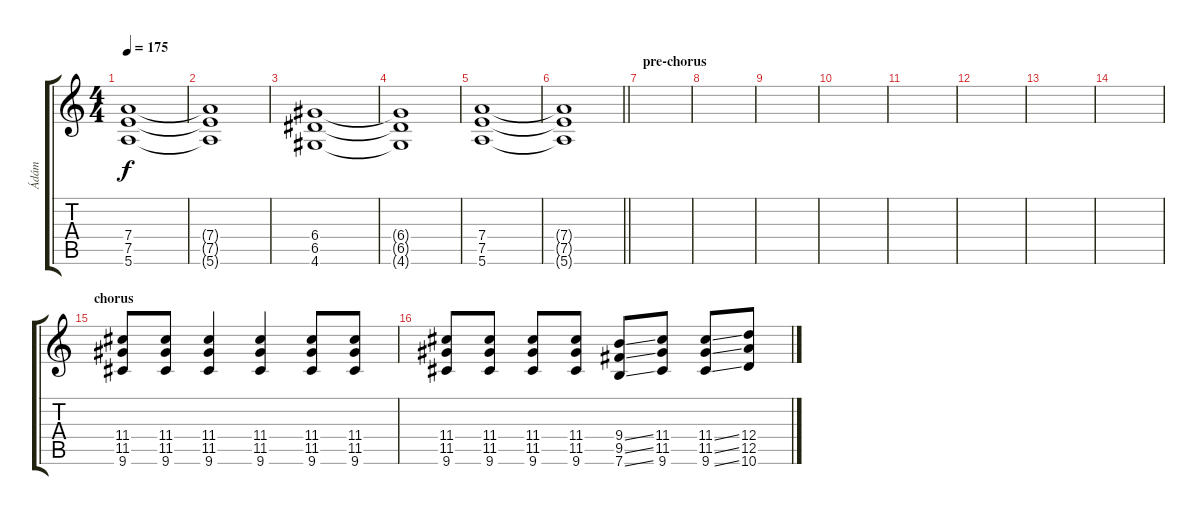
\track ("Ádám" "Ádám") {instrument distortionguitar}
\staff {score tabs}
\tuning (E4 B3 G3 D3 A2 E2) {hide}
\ts (4 4)
\tempo 175
\clef g2
\ks c
(7.4 7.5 5.6).1{dy f} |
(7.4{t} 7.5{t} 5.6{t}).1 |
(6.4 6.5 4.6).1 |
(6.4{t} 6.5{t} 4.6{t}).1 |
(7.4 7.5 5.6).1 |
\barLineRight lightlight
(7.4{t} 7.5{t} 5.6{t}).1 |
\section ("" "pre-chorus")
|
|
|
|
|
|
|
|
\section ("" "chorus")
(11.4 11.5 9.6).8 (11.4 11.5 9.6).8 (11.4 11.5 9.6).4 (11.4 11.5 9.6).4 (11.4 11.5 9.6).8 (11.4 11.5 9.6).8 |
(11.4 11.5 9.6).8 (11.4 11.5 9.6).8 (11.4 11.5 9.6).8 (11.4 11.5 9.6).8 (9.4{ss} 9.5{ss} 7.6{ss}).8 (11.4 11.5 9.6).8 (11.4{ss} 11.5{ss} 9.6{ss}).8 (12.4 12.5 10.6).8
